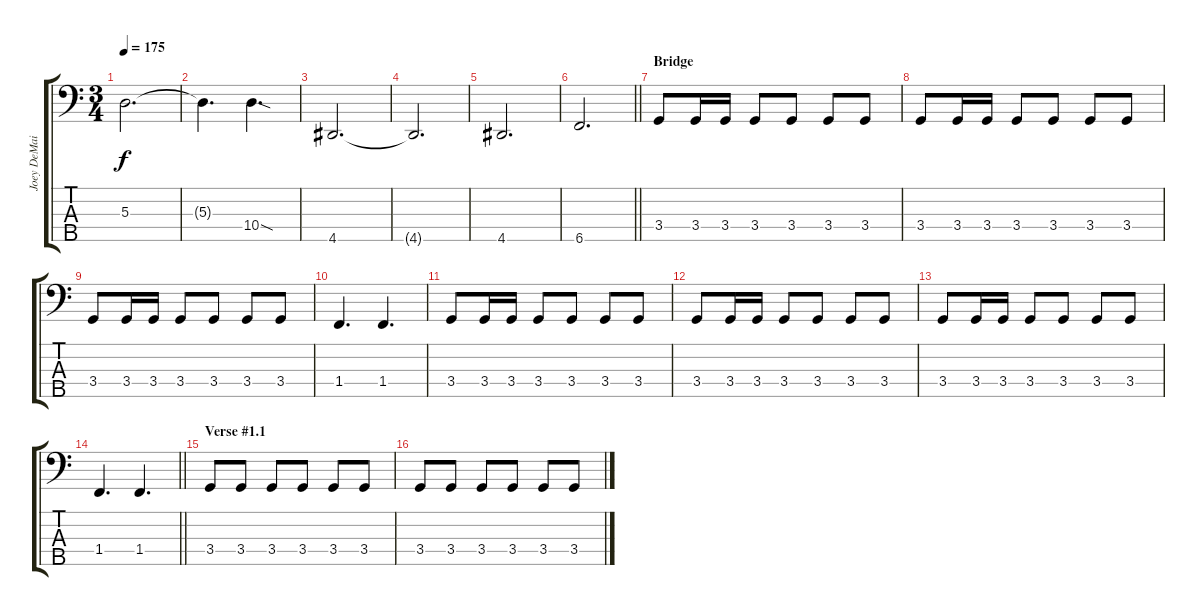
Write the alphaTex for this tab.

\track ("Joey DeMaio" "Joey DeMai") {instrument electricbasspick}
\staff {score tabs}
\tuning (G2 D2 A1 E1 B0) {hide}
\ts (3 4)
\tempo 175
\clef f4
\ks c
5.3.2{d dy f} |
5.3{t}.4{d} 10.4{sod}.4{d} |
4.5.2{d} |
4.5{t}.2{d} |
4.5.2{d} |
\barLineRight lightlight
6.5.2{d} |
\section ("" "Bridge")
3.4.8 3.4.16 3.4.16 3.4.8 3.4.8 3.4.8 3.4.8 |
3.4.8 3.4.16 3.4.16 3.4.8 3.4.8 3.4.8 3.4.8 |
3.4.8 3.4.16 3.4.16 3.4.8 3.4.8 3.4.8 3.4.8 |
1.4.4{d} 1.4.4{d} |
3.4.8 3.4.16 3.4.16 3.4.8 3.4.8 3.4.8 3.4.8 |
3.4.8 3.4.16 3.4.16 3.4.8 3.4.8 3.4.8 3.4.8 |
3.4.8 3.4.16 3.4.16 3.4.8 3.4.8 3.4.8 3.4.8 |
\barLineRight lightlight
1.4.4{d} 1.4.4{d} |
\section ("" "Verse #1.1")
3.4.8 3.4.8 3.4.8 3.4.8 3.4.8 3.4.8 |
3.4.8 3.4.8 3.4.8 3.4.8 3.4.8 3.4.8
